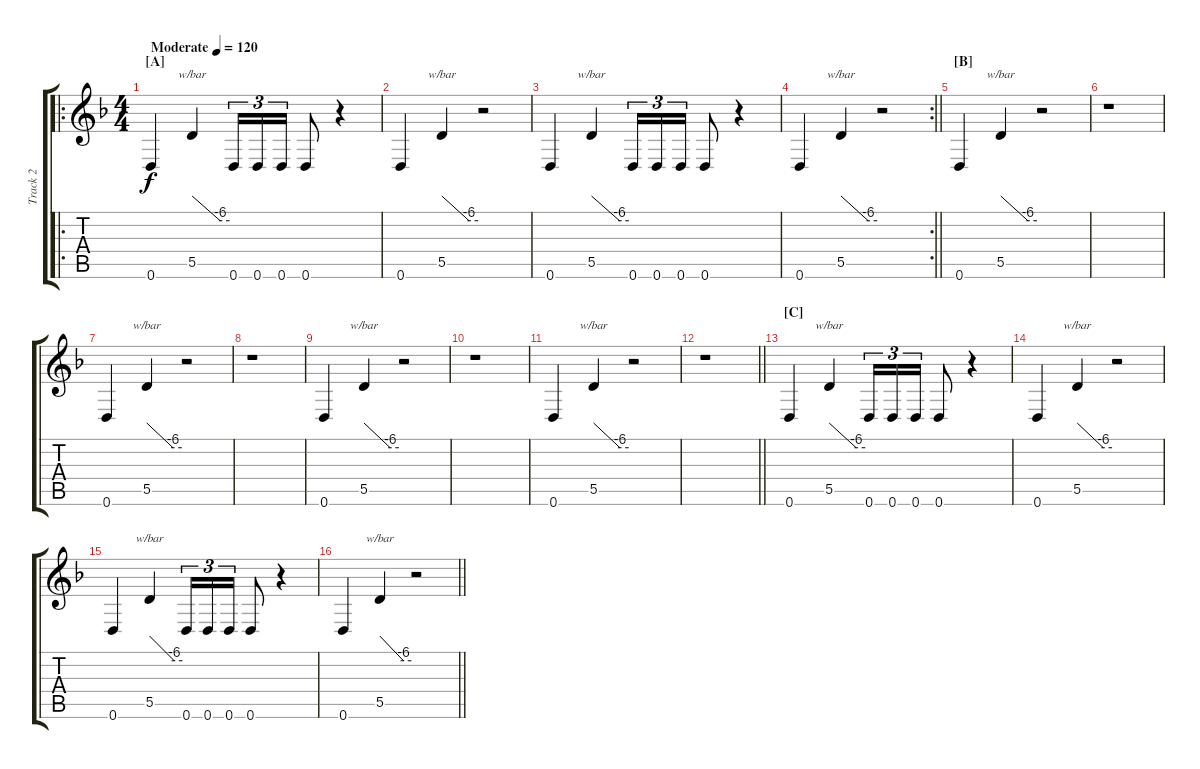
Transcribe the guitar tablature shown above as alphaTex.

\track ("Track 2" "Track 2") {instrument distortionguitar}
\staff {score tabs}
\tuning (E4 B3 G3 D3 A2 D2) {hide}
\ro
\ts (4 4)
\section ("" "[A]")
\tempo (120 "Moderate")
\clef g2
\ks f
0.6.4{dy f instrument distortionguitar} 5.5.4{tbe (custom default 0 0 45 -24 60 -24)} 0.6.16{tu (3 2)} 0.6.16{tu (3 2)} 0.6.16{tu (3 2)} 0.6.8 r.4 |
0.6.4 5.5.4{tbe (custom default 0 0 45 -24 60 -24)} r.2 |
0.6.4 5.5.4{tbe (custom default 0 0 45 -24 60 -24)} 0.6.16{tu (3 2)} 0.6.16{tu (3 2)} 0.6.16{tu (3 2)} 0.6.8 r.4 |
\rc 2
\barLineRight lightlight
0.6.4 5.5.4{tbe (custom default 0 0 45 -24 60 -24)} r.2 |
\section ("" "[B]")
0.6.4 5.5.4{tbe (custom default 0 0 45 -24 60 -24)} r.2 |
r.1 |
0.6.4 5.5.4{tbe (custom default 0 0 45 -24 60 -24)} r.2 |
r.1 |
0.6.4 5.5.4{tbe (custom default 0 0 45 -24 60 -24)} r.2 |
r.1 |
0.6.4 5.5.4{tbe (custom default 0 0 45 -24 60 -24)} r.2 |
\barLineRight lightlight
r.1 |
\section ("" "[C]")
0.6.4 5.5.4{tbe (custom default 0 0 45 -24 60 -24)} 0.6.16{tu (3 2)} 0.6.16{tu (3 2)} 0.6.16{tu (3 2)} 0.6.8 r.4 |
0.6.4 5.5.4{tbe (custom default 0 0 45 -24 60 -24)} r.2 |
0.6.4 5.5.4{tbe (custom default 0 0 45 -24 60 -24)} 0.6.16{tu (3 2)} 0.6.16{tu (3 2)} 0.6.16{tu (3 2)} 0.6.8 r.4 |
\barLineRight lightlight
0.6.4 5.5.4{tbe (custom default 0 0 45 -24 60 -24)} r.2
